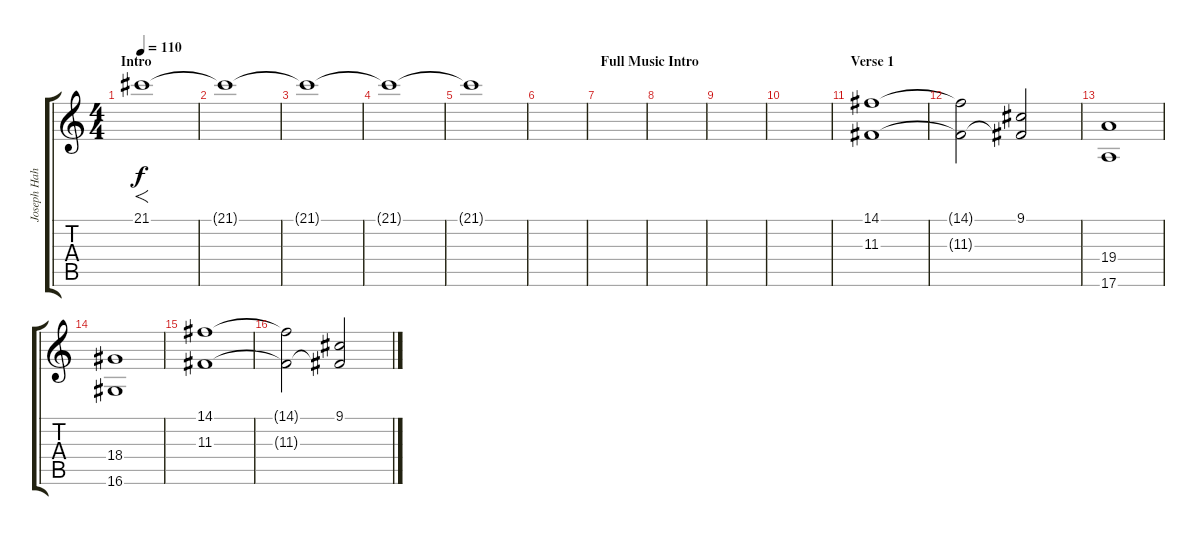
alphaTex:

\track ("Joseph Hahn (Sampler 3)" "Joseph Hah") {instrument pad7halo}
\staff {score tabs}
\tuning (E4 B3 G3 D3 A2 E2) {hide}
\ts (4 4)
\section ("" "Intro")
\tempo 110
\clef g2
\ks c
21.1.1{f dy f instrument pad7halo} |
21.1{t}.1 |
21.1{t}.1 |
21.1{t}.1 |
21.1{t}.1 |
|
\section ("" "Full Music Intro")
|
|
|
|
\section ("" "Verse 1")
(14.1 11.3).1{volume 7} |
(14.1{t} 11.3{t}).2 (9.1 11.3{t}).2 |
(19.4 17.6).1 |
(18.4 16.6).1 |
(14.1 11.3).1{volume 7} |
(14.1{t} 11.3{t}).2 (9.1 11.3{t}).2
